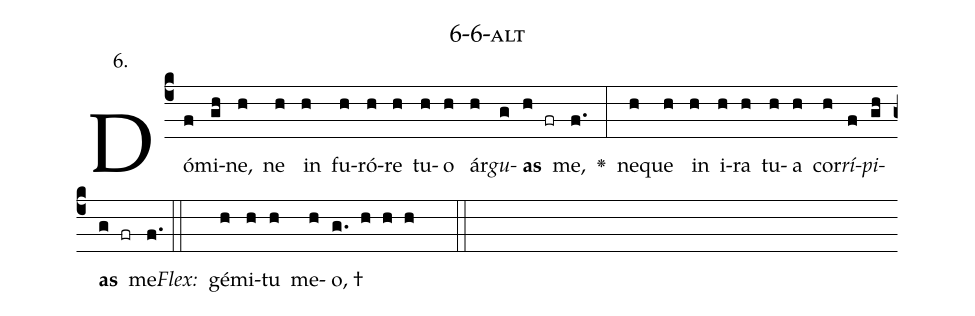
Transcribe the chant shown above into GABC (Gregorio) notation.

name: 6-6-alt;
annotation: 6.;
%%
(c4)Dó(f)mi(gh)ne,(h) ne(h) in(h) fu(h)ró(h)re(h) tu(h)o(h) ár(h)<i>gu</i>(g)<b>as</b>(h fr) me,(f.) <v>\greheightstar</v>(:) ne(h)que(h) in(h) i(h)ra(h) tu(h)a(h) cor(h)<i>rí</i>(f)<i>pi</i>(gh)<b>as</b>(g fr) me.(f.) (::)
<i>Flex:</i>()  gé(h)mi(h)tu(h) me(h)o, †(g. h h h  ::)

%E(h) u(h) o(f) u(gh) a(g) e.(f.) (::)
